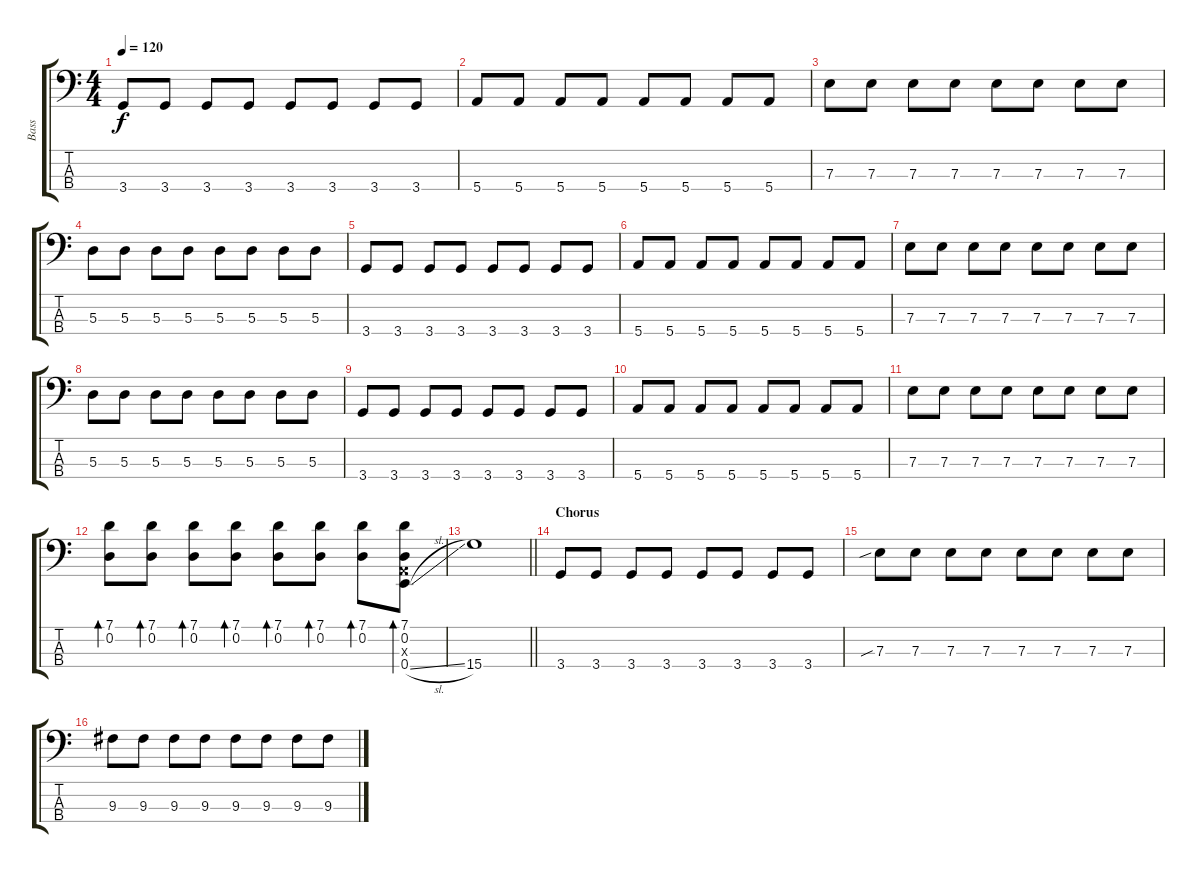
\track ("Bass" "Bass") {instrument electricbassfinger}
\staff {score tabs}
\tuning (G2 D2 A1 E1) {hide}
\ts (4 4)
\tempo 120
\clef f4
\ks c
3.4.8{dy f} 3.4.8 3.4.8 3.4.8 3.4.8 3.4.8 3.4.8 3.4.8 |
5.4.8 5.4.8 5.4.8 5.4.8 5.4.8 5.4.8 5.4.8 5.4.8 |
7.3.8 7.3.8 7.3.8 7.3.8 7.3.8 7.3.8 7.3.8 7.3.8 |
5.3.8 5.3.8 5.3.8 5.3.8 5.3.8 5.3.8 5.3.8 5.3.8 |
3.4.8 3.4.8 3.4.8 3.4.8 3.4.8 3.4.8 3.4.8 3.4.8 |
5.4.8 5.4.8 5.4.8 5.4.8 5.4.8 5.4.8 5.4.8 5.4.8 |
7.3.8 7.3.8 7.3.8 7.3.8 7.3.8 7.3.8 7.3.8 7.3.8 |
5.3.8 5.3.8 5.3.8 5.3.8 5.3.8 5.3.8 5.3.8 5.3.8 |
3.4.8 3.4.8 3.4.8 3.4.8 3.4.8 3.4.8 3.4.8 3.4.8 |
5.4.8 5.4.8 5.4.8 5.4.8 5.4.8 5.4.8 5.4.8 5.4.8 |
7.3.8 7.3.8 7.3.8 7.3.8 7.3.8 7.3.8 7.3.8 7.3.8 |
(7.1 0.2).8{bd 60} (7.1 0.2).8{bd 60} (7.1 0.2).8{bd 60} (7.1 0.2).8{bd 60} (7.1 0.2).8{bd 60} (7.1 0.2).8{bd 60} (7.1 0.2).8{bd 60} (7.1 0.2 0.3{x} 0.4{sl}).8{bd 30} |
\barLineRight lightlight
15.4.1 |
\section ("" "Chorus")
3.4.8 3.4.8 3.4.8 3.4.8 3.4.8 3.4.8 3.4.8 3.4.8 |
7.3{sib}.8 7.3.8 7.3.8 7.3.8 7.3.8 7.3.8 7.3.8 7.3.8 |
9.3.8 9.3.8 9.3.8 9.3.8 9.3.8 9.3.8 9.3.8 9.3.8
